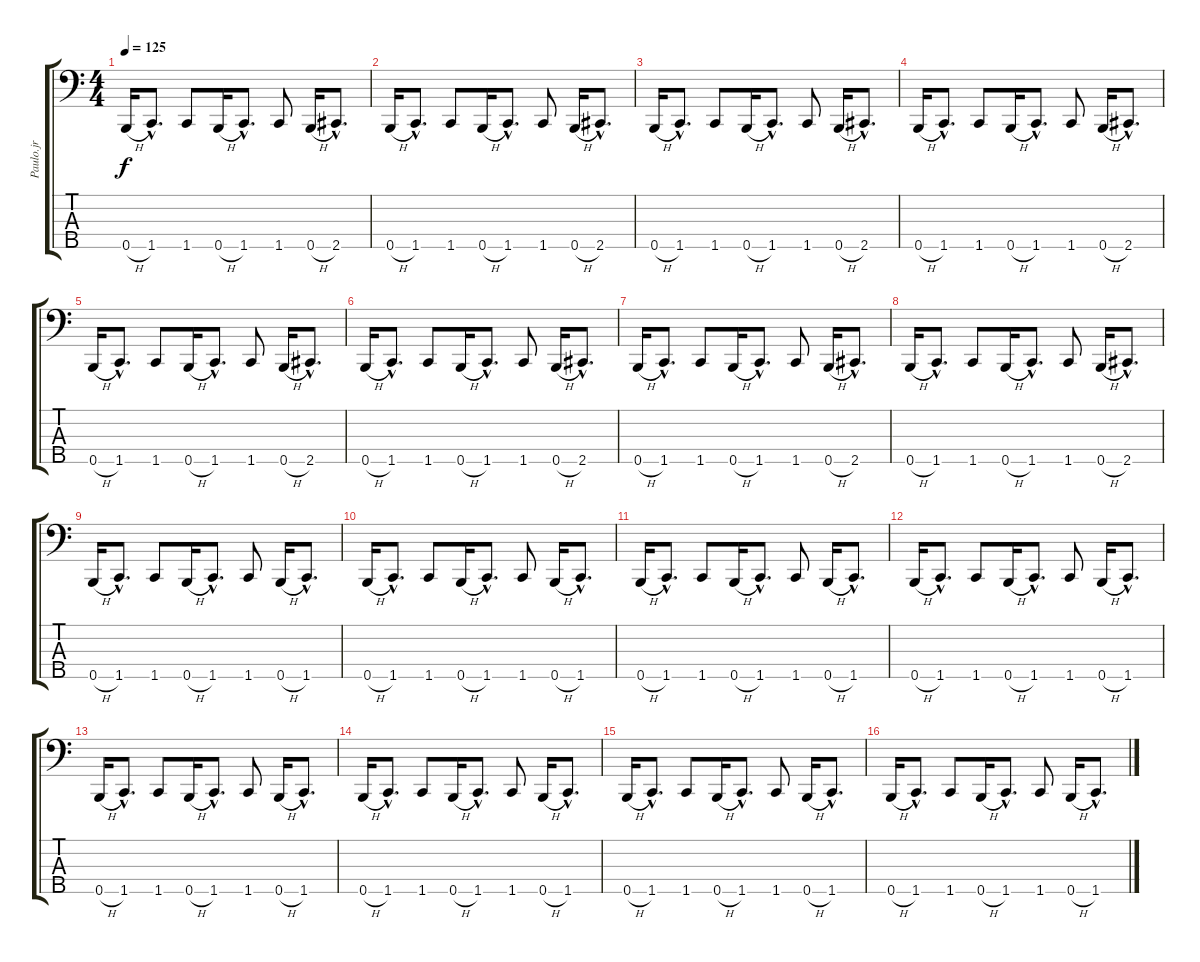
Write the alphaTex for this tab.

\track ("Paulo.jr" "Paulo.jr") {instrument electricbasspick}
\staff {score tabs}
\tuning (G2 D2 A1 E1 B0) {hide}
\ts (4 4)
\tempo 125
\clef f4
\ks c
0.5{h}.16{dy f} 1.5{hac}.8{d} 1.5.8 0.5{h}.16 1.5{hac}.8{d} 1.5.8 0.5{h}.16 2.5{hac}.8{d} |
0.5{h}.16 1.5{hac}.8{d} 1.5.8 0.5{h}.16 1.5{hac}.8{d} 1.5.8 0.5{h}.16 2.5{hac}.8{d} |
0.5{h}.16 1.5{hac}.8{d} 1.5.8 0.5{h}.16 1.5{hac}.8{d} 1.5.8 0.5{h}.16 2.5{hac}.8{d} |
0.5{h}.16 1.5{hac}.8{d} 1.5.8 0.5{h}.16 1.5{hac}.8{d} 1.5.8 0.5{h}.16 2.5{hac}.8{d} |
0.5{h}.16 1.5{hac}.8{d} 1.5.8 0.5{h}.16 1.5{hac}.8{d} 1.5.8 0.5{h}.16 2.5{hac}.8{d} |
0.5{h}.16 1.5{hac}.8{d} 1.5.8 0.5{h}.16 1.5{hac}.8{d} 1.5.8 0.5{h}.16 2.5{hac}.8{d} |
0.5{h}.16 1.5{hac}.8{d} 1.5.8 0.5{h}.16 1.5{hac}.8{d} 1.5.8 0.5{h}.16 2.5{hac}.8{d} |
0.5{h}.16 1.5{hac}.8{d} 1.5.8 0.5{h}.16 1.5{hac}.8{d} 1.5.8 0.5{h}.16 2.5{hac}.8{d} |
0.5{h}.16 1.5{hac}.8{d} 1.5.8 0.5{h}.16 1.5{hac}.8{d} 1.5.8 0.5{h}.16 1.5{hac}.8{d} |
0.5{h}.16 1.5{hac}.8{d} 1.5.8 0.5{h}.16 1.5{hac}.8{d} 1.5.8 0.5{h}.16 1.5{hac}.8{d} |
0.5{h}.16 1.5{hac}.8{d} 1.5.8 0.5{h}.16 1.5{hac}.8{d} 1.5.8 0.5{h}.16 1.5{hac}.8{d} |
0.5{h}.16 1.5{hac}.8{d} 1.5.8 0.5{h}.16 1.5{hac}.8{d} 1.5.8 0.5{h}.16 1.5{hac}.8{d} |
0.5{h}.16 1.5{hac}.8{d} 1.5.8 0.5{h}.16 1.5{hac}.8{d} 1.5.8 0.5{h}.16 1.5{hac}.8{d} |
0.5{h}.16 1.5{hac}.8{d} 1.5.8 0.5{h}.16 1.5{hac}.8{d} 1.5.8 0.5{h}.16 1.5{hac}.8{d} |
0.5{h}.16 1.5{hac}.8{d} 1.5.8 0.5{h}.16 1.5{hac}.8{d} 1.5.8 0.5{h}.16 1.5{hac}.8{d} |
0.5{h}.16 1.5{hac}.8{d} 1.5.8 0.5{h}.16 1.5{hac}.8{d} 1.5.8 0.5{h}.16 1.5{hac}.8{d}
